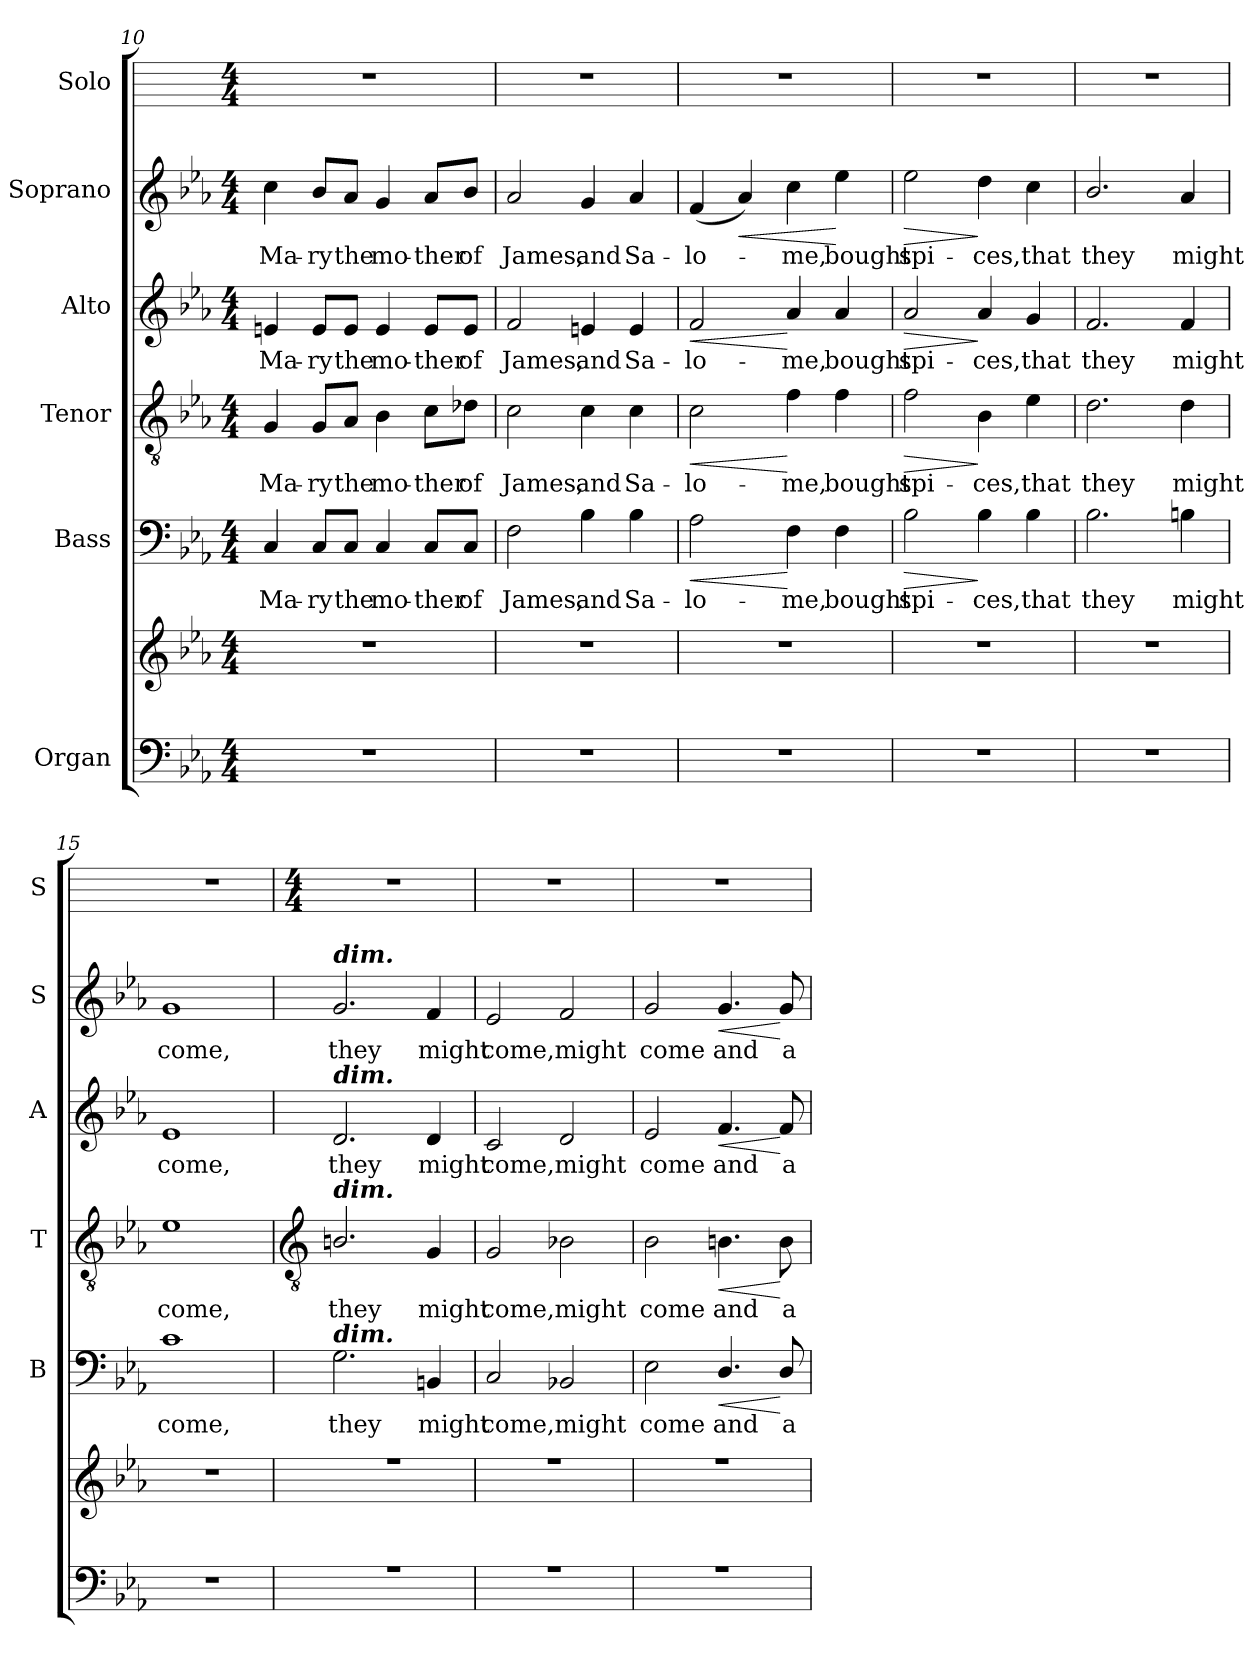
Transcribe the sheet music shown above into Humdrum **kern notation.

**kern	**kern	**kern	**text	**dynam	**kern	**text	**dynam	**kern	**text	**dynam	**kern	**text	**dynam	**kern
*part6	*part6	*part5	*part5	*part5	*part4	*part4	*part4	*part3	*part3	*part3	*part2	*part2	*part2	*part1
*staff7	*staff6	*staff5	*staff5	*staff5	*staff4	*staff4	*staff4	*staff3	*staff3	*staff3	*staff2	*staff2	*staff2	*staff1
*I"Organ	*	*I"Bass	*	*	*I"Tenor	*	*	*I"Alto	*	*	*I"Soprano	*	*	*I"Solo
*	*	*I'B	*	*	*I'T	*	*	*I'A	*	*	*I'S	*	*	*I'S
*clefF4	*clefG2	*clefF4	*	*	*clefGv2	*	*	*clefG2	*	*	*clefG2	*	*	*
*k[b-e-a-]	*k[b-e-a-]	*k[b-e-a-]	*	*	*k[b-e-a-]	*	*	*k[b-e-a-]	*	*	*k[b-e-a-]	*	*	*
*E-:	*E-:	*E-:	*	*	*E-:	*	*	*E-:	*	*	*E-:	*	*	*
*M4/4	*M4/4	*M4/4	*	*	*M4/4	*	*	*M4/4	*	*	*M4/4	*	*	*M4/4
=10	=10	=10	=10	=10	=10	=10	=10	=10	=10	=10	=10	=10	=10	=10
!	!	!	!LO:LY:b	!	!	!LO:LY:b	!	!	!LO:LY:b	!	!	!LO:LY:b	!	!
1r	1r	4C	Ma-	.	4G	Ma-	.	4en	Ma-	.	4cc	Ma-	.	1r
!	!	!	!LO:LY:b	!	!	!LO:LY:b	!	!	!LO:LY:b	!	!	!LO:LY:b	!	!
.	.	8C/L	-ry	.	8G/L	-ry	.	8e/L	-ry	.	8b-/L	-ry	.	.
!	!	!	!LO:LY:b	!	!	!LO:LY:b	!	!	!LO:LY:b	!	!	!LO:LY:b	!	!
.	.	8C/J	the	.	8A-/J	the	.	8e/J	the	.	8a-/J	the	.	.
!	!	!	!LO:LY:b	!	!	!LO:LY:b	!	!	!LO:LY:b	!	!	!LO:LY:b	!	!
.	.	4C	mo-	.	4B-	mo-	.	4e	mo-	.	4g	mo-	.	.
!	!	!	!LO:LY:b	!	!	!LO:LY:b	!	!	!LO:LY:b	!	!	!LO:LY:b	!	!
.	.	8C/L	-ther	.	8c\L	-ther	.	8e/L	-ther	.	8a-/L	-ther	.	.
!	!	!	!LO:LY:b	!	!	!LO:LY:b	!	!	!LO:LY:b	!	!	!LO:LY:b	!	!
.	.	8C/J	of	.	8d-X\J	of	.	8e/J	of	.	8b-/J	of	.	.
=11	=11	=11	=11	=11	=11	=11	=11	=11	=11	=11	=11	=11	=11	=11
!	!	!	!LO:LY:b	!	!	!LO:LY:b	!	!	!LO:LY:b	!	!	!LO:LY:b	!	!
1r	1r	2F	James,	.	2c	James,	.	2f	James,	.	2a-	James,	.	1r
!	!	!	!LO:LY:b	!	!	!LO:LY:b	!	!	!LO:LY:b	!	!	!LO:LY:b	!	!
.	.	4B-	and	.	4c	and	.	4en	and	.	4g	and	.	.
!	!	!	!LO:LY:b	!	!	!LO:LY:b	!	!	!LO:LY:b	!	!	!LO:LY:b	!	!
.	.	4B-	Sa-	.	4c	Sa-	.	4e	Sa-	.	4a-	Sa-	.	.
=12	=12	=12	=12	=12	=12	=12	=12	=12	=12	=12	=12	=12	=12	=12
!	!	!	!LO:LY:b	!LO:HP:b	!	!LO:LY:b	!LO:HP:b	!	!LO:LY:b	!LO:HP:b	!	!LO:LY:b	!	!
1r	1r	2A-	-lo-	<	2c	-lo-	<	2f	-lo-	<	(<4f	-lo-	.	1r
!	!	!	!	!	!	!	!	!	!	!	!	!	!LO:HP:b	!
.	.	.	.	.	.	.	.	.	.	.	4a-)	.	<	.
!	!	!	!LO:LY:b	!	!	!LO:LY:b	!	!	!LO:LY:b	!	!	!LO:LY:b	!	!
.	.	4F	-me,	[	4f	-me,	[	4a-	-me,	[	4cc	me,	.	.
!	!	!	!LO:LY:b	!	!	!LO:LY:b	!	!	!LO:LY:b	!	!	!LO:LY:b	!	!
.	.	4F	bought	.	4f	bought	.	4a-	bought	.	4ee-	bought	[	.
=13	=13	=13	=13	=13	=13	=13	=13	=13	=13	=13	=13	=13	=13	=13
!	!	!	!LO:LY:b	!LO:HP:b	!	!LO:LY:b	!LO:HP:b	!	!LO:LY:b	!LO:HP:b	!	!LO:LY:b	!LO:HP:b	!
1r	1r	2B-	spi-	>	2f	spi-	>	2a-	spi-	>	2ee-	spi-	>	1r
!	!	!	!LO:LY:b	!	!	!LO:LY:b	!	!	!LO:LY:b	!	!	!LO:LY:b	!	!
.	.	4B-	-ces,	]	4B-	-ces,	]	4a-	-ces,	]	4dd	-ces,	]	.
!	!	!	!LO:LY:b	!	!	!LO:LY:b	!	!	!LO:LY:b	!	!	!LO:LY:b	!	!
.	.	4B-	that	.	4e-	that	.	4g	that	.	4cc	that	.	.
=14	=14	=14	=14	=14	=14	=14	=14	=14	=14	=14	=14	=14	=14	=14
!	!	!	!LO:LY:b	!	!	!LO:LY:b	!	!	!LO:LY:b	!	!	!LO:LY:b	!	!
1r	1r	2.B-\	they	.	2.d\	they	.	2.f/	they	.	2.b-/	they	.	1r
!	!	!	!LO:LY:b	!	!	!LO:LY:b	!	!	!LO:LY:b	!	!	!LO:LY:b	!	!
.	.	4Bn	might	.	4d	might	.	4f	might	.	4a-	might	.	.
=15	=15	=15	=15	=15	=15	=15	=15	=15	=15	=15	=15	=15	=15	=15
!	!	!	!LO:LY:b	!	!	!LO:LY:b	!	!	!LO:LY:b	!	!	!LO:LY:b	!	!
1r	1r	1c	come,	.	1e-	come,	.	1e-	come,	.	1g	come,	.	1r
!!LO:LB:g=z
=16	=16	=16	=16	=16	=16	=16	=16	=16	=16	=16	=16	=16	=16	=16
*	*	*	*	*	*clefGv2	*	*	*	*	*	*	*	*	*
*	*	*	*	*	*	*	*	*	*	*	*	*	*	*M4/4
*^	*^	*	*	*	*	*	*	*	*	*	*	*	*	*
!	!	!	!	!	!	!	!	!	!	!	!	!	!LO:TX:a:Bi:t=dim.	!	!	!
!	!	!	!	!	!	!	!	!	!	!LO:TX:a:Bi:t=dim.	!	!	!	!	!	!
!	!	!	!	!	!	!	!LO:TX:a:Bi:t=dim.	!	!	!	!	!	!	!	!	!
!	!	!	!	!LO:TX:a:Bi:t=dim.	!	!	!	!	!	!	!	!	!	!	!	!
!	!	!	!	!	!LO:LY:b	!	!	!LO:LY:b	!	!	!LO:LY:b	!	!	!LO:LY:b	!	!
1r	1ryy	1r	1ryy	2.G\	they	.	2.Bn/	they	.	2.d	they	.	2.g	they	.	1r
!	!	!	!	!	!LO:LY:b	!	!	!LO:LY:b	!	!	!LO:LY:b	!	!	!LO:LY:b	!	!
.	.	.	.	4BBn	might	.	4G	might	.	4d	might	.	4f	might	.	.
=17	=17	=17	=17	=17	=17	=17	=17	=17	=17	=17	=17	=17	=17	=17	=17	=17
!	!	!	!	!	!LO:LY:b	!	!	!LO:LY:b	!	!	!LO:LY:b	!	!	!LO:LY:b	!	!
1r	1ryy	1r	1ryy	2C	come,	.	2G	come,	.	2c	come,	.	2e-	come,	.	1r
!	!	!	!	!	!LO:LY:b	!	!	!LO:LY:b	!	!	!LO:LY:b	!	!	!LO:LY:b	!	!
.	.	.	.	2BB-X	might	.	2B-X	might	.	2d	might	.	2f	might	.	.
=18	=18	=18	=18	=18	=18	=18	=18	=18	=18	=18	=18	=18	=18	=18	=18	=18
!	!	!	!	!	!LO:LY:b	!	!	!LO:LY:b	!	!	!LO:LY:b	!	!	!LO:LY:b	!	!
1r	1ryy	1r	1ryy	2E-	come	.	2B-	come	.	2e-	come	.	2g	come	.	1r
!	!	!	!	!	!LO:LY:b	!LO:HP:b	!	!LO:LY:b	!LO:HP:b	!	!LO:LY:b	!LO:HP:b	!	!LO:LY:b	!LO:HP:b	!
.	.	.	.	4.D/	and	<	4.Bn	and	<	4.f	and	<	4.g	and	<	.
!	!	!	!	!	!LO:LY:b	!	!	!LO:LY:b	!	!	!LO:LY:b	!	!	!LO:LY:b	!	!
.	.	.	.	8D/	a-	[	8B	a-	[	8f	a-	[	8g	a-	[	.
*v	*v	*	*	*	*	*	*	*	*	*	*	*	*	*	*	*
*	*v	*v	*	*	*	*	*	*	*	*	*	*	*	*	*
=	=	=	=	=	=	=	=	=	=	=	=	=	=	=
*-	*-	*-	*-	*-	*-	*-	*-	*-	*-	*-	*-	*-	*-	*-
